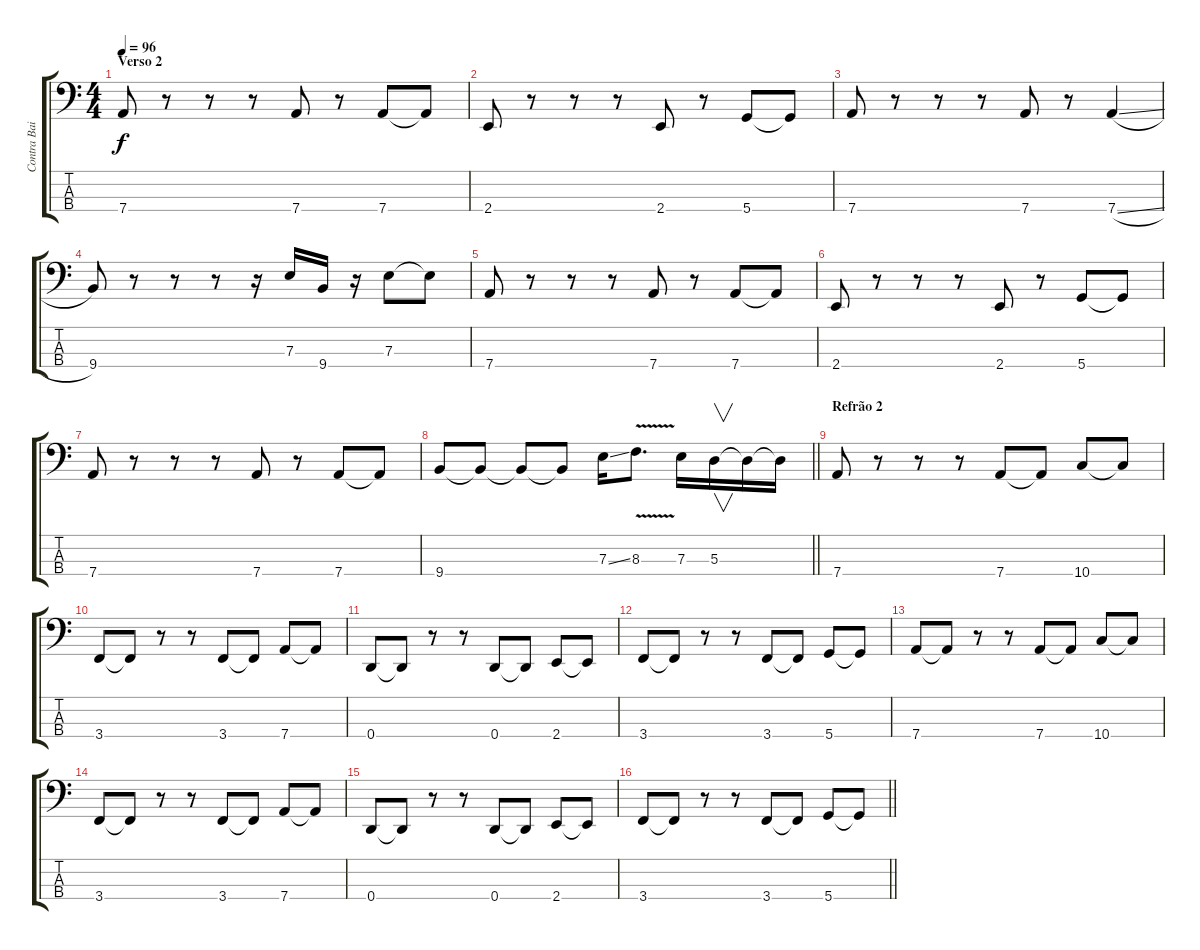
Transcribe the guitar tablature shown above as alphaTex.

\track ("Contra Baixo" "Contra Bai") {instrument electricbasspick}
\staff {score tabs}
\tuning (G2 D2 A1 D1) {hide}
\ts (4 4)
\section ("" "Verso 2")
\tempo 96
\clef f4
\ks c
7.4.8{dy f} r.8 r.8 r.8 7.4.8 r.8 7.4.8 7.4{t}.8 |
2.4.8 r.8 r.8 r.8 2.4.8 r.8 5.4.8 5.4{t}.8 |
7.4.8 r.8 r.8 r.8 7.4.8 r.8 7.4{sl}.4 |
9.4.8 r.8 r.8 r.8 r.16 7.3.16 9.4.16 r.16 7.3.8 7.3{t}.8 |
7.4.8 r.8 r.8 r.8 7.4.8 r.8 7.4.8 7.4{t}.8 |
2.4.8 r.8 r.8 r.8 2.4.8 r.8 5.4.8 5.4{t}.8 |
7.4.8 r.8 r.8 r.8 7.4.8 r.8 7.4.8 7.4{t}.8 |
\barLineRight lightlight
9.4.8 9.4{t}.8 9.4{t}.8 9.4{t}.8 7.3{ss}.16 8.3{v}.8{d} 7.3.16 5.3.16{v} 5.3{t}.16 5.3{t}.16 |
\section ("" "Refrão 2")
7.4.8 r.8 r.8 r.8 7.4.8 7.4{t}.8 10.4.8 10.4{t}.8 |
3.4.8 3.4{t}.8 r.8 r.8 3.4.8 3.4{t}.8 7.4.8 7.4{t}.8 |
0.4.8 0.4{t}.8 r.8 r.8 0.4.8 0.4{t}.8 2.4.8 2.4{t}.8 |
3.4.8 3.4{t}.8 r.8 r.8 3.4.8 3.4{t}.8 5.4.8 5.4{t}.8 |
7.4.8 7.4{t}.8 r.8 r.8 7.4.8 7.4{t}.8 10.4.8 10.4{t}.8 |
3.4.8 3.4{t}.8 r.8 r.8 3.4.8 3.4{t}.8 7.4.8 7.4{t}.8 |
0.4.8 0.4{t}.8 r.8 r.8 0.4.8 0.4{t}.8 2.4.8 2.4{t}.8 |
\barLineRight lightlight
3.4.8 3.4{t}.8 r.8 r.8 3.4.8 3.4{t}.8 5.4.8 5.4{t}.8
